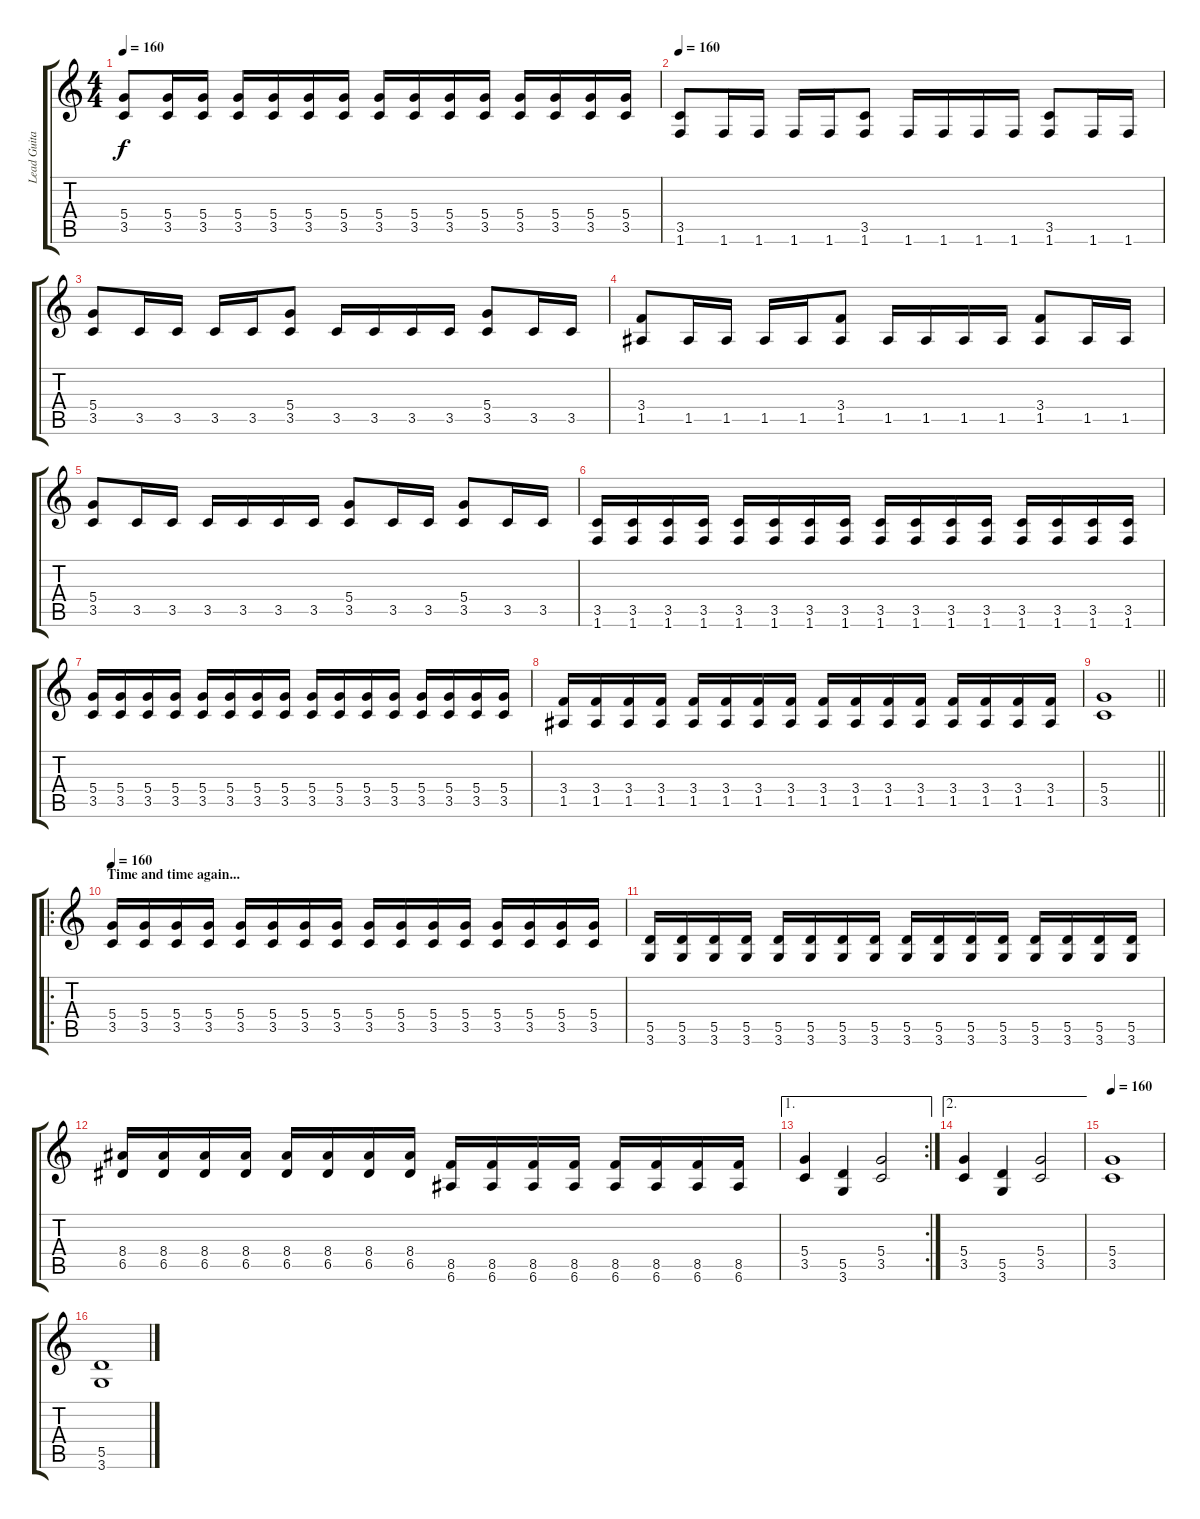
\track ("Lead Guitar" "Lead Guita") {instrument distortionguitar}
\staff {score tabs}
\tuning (E4 B3 G3 D3 A2 E2) {hide}
\ts (4 4)
\tempo 160
\clef g2
\ks c
(5.4 3.5).8{dy f} (5.4 3.5).16 (5.4 3.5).16 (5.4 3.5).16 (5.4 3.5).16 (5.4 3.5).16 (5.4 3.5).16 (5.4 3.5).16 (5.4 3.5).16 (5.4 3.5).16 (5.4 3.5).16 (5.4 3.5).16 (5.4 3.5).16 (5.4 3.5).16 (5.4 3.5).16 |
\tempo 160
(3.5 1.6).8 1.6.16 1.6.16 1.6.16 1.6.16 (3.5 1.6).8 1.6.16 1.6.16 1.6.16 1.6.16 (3.5 1.6).8 1.6.16 1.6.16 |
(5.4 3.5).8 3.5.16 3.5.16 3.5.16 3.5.16 (5.4 3.5).8 3.5.16 3.5.16 3.5.16 3.5.16 (5.4 3.5).8 3.5.16 3.5.16 |
(3.4 1.5).8 1.5.16 1.5.16 1.5.16 1.5.16 (3.4 1.5).8 1.5.16 1.5.16 1.5.16 1.5.16 (3.4 1.5).8 1.5.16 1.5.16 |
(5.4 3.5).8 3.5.16 3.5.16 3.5.16 3.5.16 3.5.16 3.5.16 (5.4 3.5).8 3.5.16 3.5.16 (5.4 3.5).8 3.5.16 3.5.16 |
(3.5 1.6).16{volume 8} (3.5 1.6).16 (3.5 1.6).16 (3.5 1.6).16 (3.5 1.6).16 (3.5 1.6).16 (3.5 1.6).16 (3.5 1.6).16 (3.5 1.6).16 (3.5 1.6).16 (3.5 1.6).16 (3.5 1.6).16 (3.5 1.6).16 (3.5 1.6).16 (3.5 1.6).16 (3.5 1.6).16 |
(5.4 3.5).16 (5.4 3.5).16 (5.4 3.5).16 (5.4 3.5).16 (5.4 3.5).16 (5.4 3.5).16 (5.4 3.5).16 (5.4 3.5).16 (5.4 3.5).16 (5.4 3.5).16 (5.4 3.5).16 (5.4 3.5).16 (5.4 3.5).16 (5.4 3.5).16 (5.4 3.5).16 (5.4 3.5).16 |
(3.4 1.5).16 (3.4 1.5).16 (3.4 1.5).16 (3.4 1.5).16 (3.4 1.5).16 (3.4 1.5).16 (3.4 1.5).16 (3.4 1.5).16 (3.4 1.5).16 (3.4 1.5).16 (3.4 1.5).16 (3.4 1.5).16 (3.4 1.5).16 (3.4 1.5).16 (3.4 1.5).16 (3.4 1.5).16 |
\barLineRight lightlight
(5.4 3.5).1 |
\ro
\section ("" "Time and time again...")
\tempo 160
(5.4 3.5).16 (5.4 3.5).16 (5.4 3.5).16 (5.4 3.5).16 (5.4 3.5).16 (5.4 3.5).16 (5.4 3.5).16 (5.4 3.5).16 (5.4 3.5).16 (5.4 3.5).16 (5.4 3.5).16 (5.4 3.5).16 (5.4 3.5).16 (5.4 3.5).16 (5.4 3.5).16 (5.4 3.5).16 |
(5.5 3.6).16 (5.5 3.6).16 (5.5 3.6).16 (5.5 3.6).16 (5.5 3.6).16 (5.5 3.6).16 (5.5 3.6).16 (5.5 3.6).16 (5.5 3.6).16 (5.5 3.6).16 (5.5 3.6).16 (5.5 3.6).16 (5.5 3.6).16 (5.5 3.6).16 (5.5 3.6).16 (5.5 3.6).16 |
(8.4 6.5).16 (8.4 6.5).16 (8.4 6.5).16 (8.4 6.5).16 (8.4 6.5).16 (8.4 6.5).16 (8.4 6.5).16 (8.4 6.5).16 (8.5 6.6).16 (8.5 6.6).16 (8.5 6.6).16 (8.5 6.6).16 (8.5 6.6).16 (8.5 6.6).16 (8.5 6.6).16 (8.5 6.6).16 |
\ae 1
\rc 2
(5.4 3.5).4 (5.5 3.6).4 (5.4 3.5).2 |
\ae 2
(5.4 3.5).4 (5.5 3.6).4 (5.4 3.5).2 |
\tempo 160
(5.4 3.5).1 |
(5.5 3.6).1
